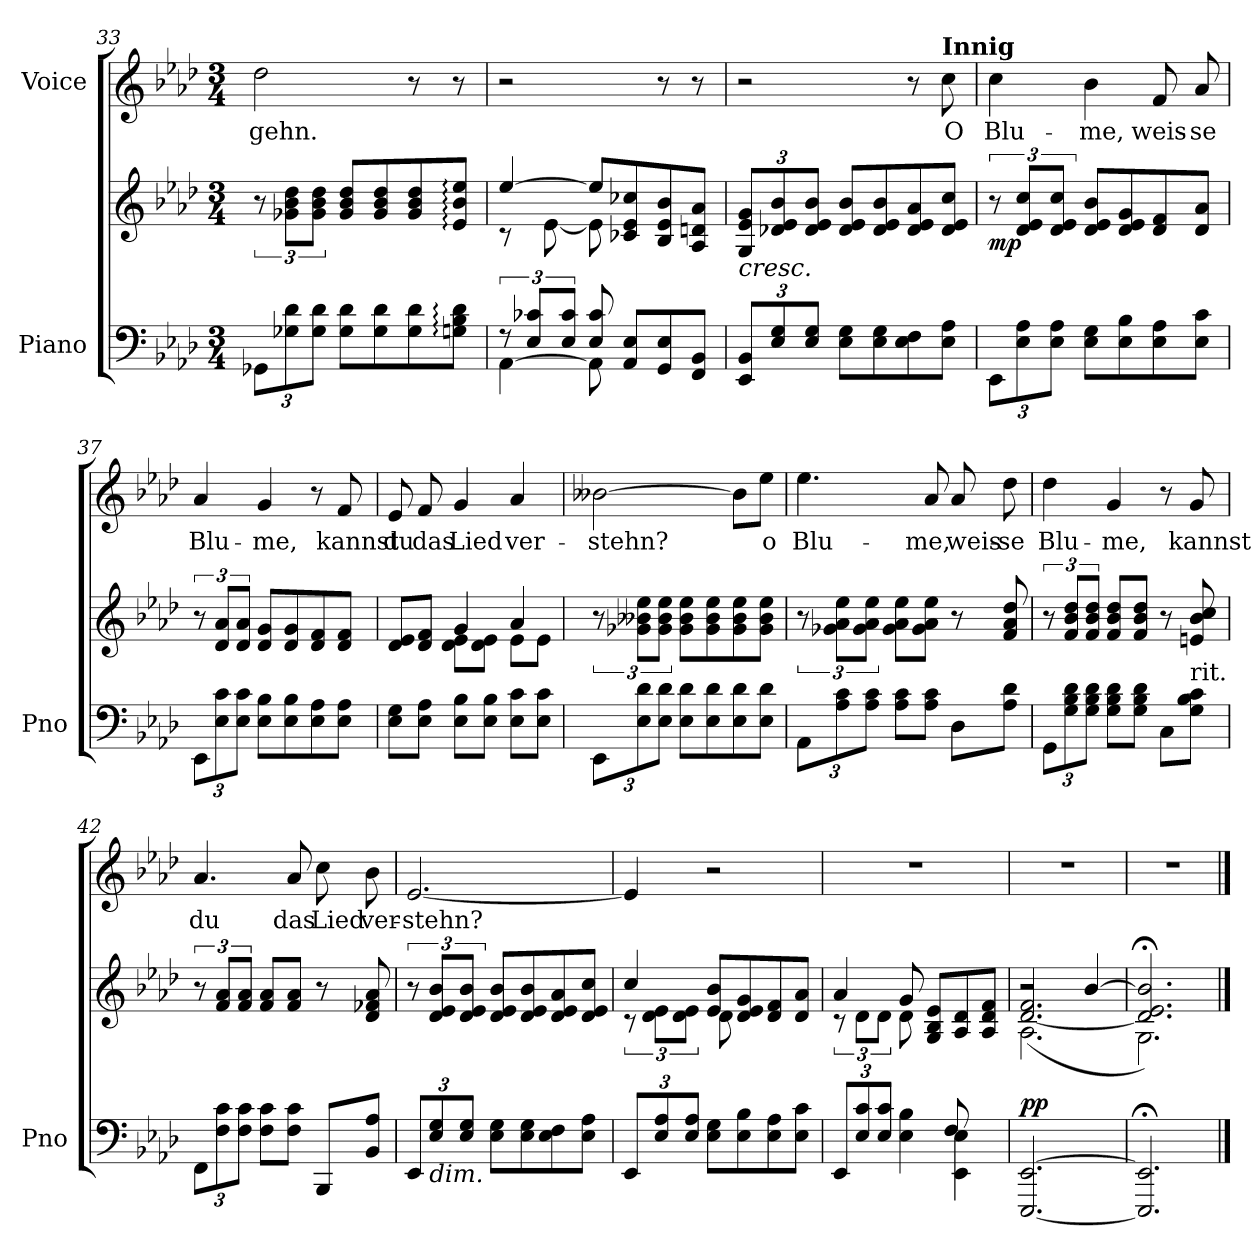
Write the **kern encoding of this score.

**kern	**kern	**dynam	**kern	**text
*part2	*part2	*part2	*part1	*part1
*staff3	*staff2	*staff2/3	*staff1	*staff1
*I"Piano	*	*	*I"Voice	*
*I'Pno	*	*	*	*
*clefF4	*clefG2	*	*clefG2	*
*k[b-e-a-d-]	*k[b-e-a-d-]	*	*k[b-e-a-d-]	*
*M3/4	*M3/4	*	*M3/4	*
*Xbrackettup	*	*	*	*
=33	=33	=33	=33	=33
!	!	!	!	!LO:LY:b
12GG-X\L	12r	.	2dd-\	-gehn.
12G-X\ 12d-\	12g-X\ 12b-\ 12dd-\L	.	.	.
12G-\ 12d-\J	12g-\ 12b-\ 12dd-\J	.	.	.
8G-\ 8d-\L	8g-/ 8b-/ 8dd-/L	.	.	.
8G-\ 8d-\	8g-/ 8b-/ 8dd-/	.	.	.
8G-\ 8d-\	8g-/ 8b-/ 8dd-/	.	8r	.
8Gn\: 8B-\: 8d-\:J	8e-/: 8b-/: 8ee-/:J	.	8r	.
=34	=34	=34	=34	=34
*brackettup	*	*	*	*
*^	*^	*	*	*
*	*^	*	*	*	*	*
12r	4ryy	[4AA-\	[4ee-/	8r	.	2r	.
12E-/ 12c-X/L	.	.	.	.	.	.	.
.	.	.	.	[8e-\	.	.	.
12E-/ 12c-/J	.	.	.	.	.	.	.
8E-/ 8c-/	8AA-\]	2ryy	8ee-/L]	8e-\]	.	.	.
8AA-/ 8E-/L	4.ryy	.	8c-X/ 8e-/ 8cc-i/	4.ryy	.	.	.
8GG/ 8E-/	.	.	8B-/ 8e-/ 8b-/	.	.	8r	.
8FF/ 8BB-/J	.	.	8A-/ 8dn/ 8a-/J	.	.	8r	.
*v	*v	*v	*	*	*	*	*
*	*v	*v	*	*	*
=35	=35	=35	=35	=35
*Xbrackettup	*Xbrackettup	*	*	*
!	!LO:TX:b:i:t=cresc.	!	!	!
12EE-/ 12BB-/L	12G/ 12e-/ 12g/L	.	2r	.
12E-/ 12G/	12d-X/ 12e-/ 12b-/	.	.	.
12E-/ 12G/J	12d-/ 12e-/ 12b-/J	.	.	.
8E-\ 8G\L	8d-/ 8e-/ 8b-/L	.	.	.
8E-\ 8G\	8d-/ 8e-/ 8b-/	.	.	.
8E-\ 8F\	8d-/ 8e-/ 8a-/	.	8r	.
!	!	!	!LO:TX:a:B:t=Innig	!
!	!	!	!	!LO:LY:b
8E-\ 8A-\J	8d-/ 8e-/ 8cc/J	.	8cc\	O
!!LO:PB:g=z
=36	=36	=36	=36	=36
*	*brackettup	*	*	*
!	!	!LO:DY:b	!	!LO:LY:b
12EE-\L	12r	mp	4cc\	Blu-
12E-\ 12A-\	12d-/ 12e-/ 12cc/L	.	.	.
12E-\ 12A-\J	12d-/ 12e-/ 12cc/J	.	.	.
!	!	!	!	!LO:LY:b
8E-\ 8G\L	8d-/ 8e-/ 8b-/L	.	4b-\	-me,
8E-\ 8B-\	8d-/ 8e-/ 8g/	.	.	.
!	!	!	!	!LO:LY:b
8E-\ 8A-\	8d-/ 8f/	.	8f/	weis-
!	!	!	!	!LO:LY:b
8E-\ 8c\J	8d-/ 8a-/J	.	8a-/	-se
=37	=37	=37	=37	=37
!	!	!	!	!LO:LY:b
12EE-\L	12r	.	4a-/	Blu-
12E-\ 12c\	12d-/ 12a-/L	.	.	.
12E-\ 12c\J	12d-/ 12a-/J	.	.	.
!	!	!	!	!LO:LY:b
8E-\ 8B-\L	8d-/ 8g/L	.	4g/	-me,
8E-\ 8B-\	8d-/ 8g/	.	.	.
8E-\ 8A-\	8d-/ 8f/	.	8r	.
!	!	!	!	!LO:LY:b
8E-\ 8A-\J	8d-/ 8f/J	.	8f/	kannst
=38	=38	=38	=38	=38
*	*^	*	*	*
!	!	!	!	!	!LO:LY:b
8E-\ 8G\L	8d-/ 8e-/L	4ryy	.	8e-/	du
!	!	!	!	!	!LO:LY:b
8E-\ 8A-\J	8d-/ 8f/J	.	.	8f/	das
!	!	!	!	!	!LO:LY:b
8E-\ 8B-\L	4g/	8d-\ 8e-\L	.	4g/	Lied
8E-\ 8B-\J	.	8d-\ 8e-\J	.	.	.
!	!	!	!	!	!LO:LY:b
8E-\ 8c\L	4a-/	8e-\L	.	4a-/	ver-
8E-\ 8c\J	.	8e-\J	.	.	.
=39	=39	=39	=39	=39	=39
!	!	!	!	!	!LO:LY:b
*	*v	*v	*	*	*
12EE-/L	12r	.	[2b--X\	-stehn?
12E-\ 12d-\	12g-X\ 12b--X\ 12ee-\L	.	.	.
12E-\ 12d-\J	12g-\ 12b--\ 12ee-\J	.	.	.
8E-\ 8d-\L	8g-\ 8b--\ 8ee-\L	.	.	.
8E-\ 8d-\	8g-\ 8b--\ 8ee-\	.	.	.
8E-\ 8d-\	8g-\ 8b--\ 8ee-\	.	8b--\L]	.
!	!	!	!	!LO:LY:b
8E-\ 8d-\J	8g-\ 8b--\ 8ee-\J	.	8ee-\J	o
=40	=40	=40	=40	=40
!	!	!	!	!LO:LY:b
12AA-\L	12r	.	4.ee-\	Blu-
12A-\ 12c\	12g-X\ 12a-\ 12ee-\L	.	.	.
12A-\ 12c\J	12g-\ 12a-\ 12ee-\J	.	.	.
8A-\ 8c\L	8g-\ 8a-\ 8ee-\L	.	.	.
!	!	!	!	!LO:LY:b
8A-\ 8c\J	8g-\ 8a-\ 8ee-\J	.	8a-/	-me,
!	!	!	!	!LO:LY:b
8D-\L	8r	.	8a-/	weis-
!	!	!	!	!LO:LY:b
8A-\ 8d-\J	8f/ 8a-/ 8dd-/	.	8dd-\	-se
=41	=41	=41	=41	=41
!	!	!	!	!LO:LY:b
12GG\L	12r	.	4dd-\	Blu-
12G\ 12B-\ 12d-\	12f/ 12b-/ 12dd-/L	.	.	.
12G\ 12B-\ 12d-\J	12f/ 12b-/ 12dd-/J	.	.	.
!	!	!	!	!LO:LY:b
8G\ 8B-\ 8d-\L	8f/ 8b-/ 8dd-/L	.	4g/	-me,
8G\ 8B-\ 8d-\J	8f/ 8b-/ 8dd-/J	.	.	.
8C\L	8r	.	8r	.
*	*	*	*MM63	*
!LO:TX:a:t=rit.	!	!	!	!
!	!	!	!	!LO:LY:b
8G\ 8B-\ 8c\J	8en/ 8b-/ 8cc/	.	8g/	kannst
!!LO:LB:g=z
=42	=42	=42	=42	=42
!	!	!	!	!LO:LY:b
*	*	*	*^	*
12FF\L	12r	.	4.a-/	6ryy	du
12F\ 12c\	12f/ 12a-/L	.	.	.	.
*	*	*	*MM61	*	*
12F\ 12c\J	12f/ 12a-/J	.	.	3..ryy	.
8F\ 8c\L	8f/ 8a-/L	.	.	.	.
!	!	!	!	!	!LO:LY:b
8F\ 8c\J	8f/ 8a-/J	.	8a-/	.	das
*	*	*	*MM60	*	*
!	!	!	!	!	!LO:LY:b
8BBB-/L	8r	.	8cc\	.	Lied
!	!	!	!	!	!LO:LY:b
8BB-/ 8A-/J	8d-/ 8f-X/ 8a-/	.	8b-\	.	ver-
*	*	*	*v	*v	*
=43	=43	=43	=43	=43
*	*	*	*MM59	*
*	*	*	*^	*
!	!	!	!	!	!LO:LY:b
*	*	*	*	*^	*
12EE-/L	12r	.	[2.e-/	4ryy	2ryy	-stehn?
!LO:TX:b:i:t=dim.	!	!	!	!	!	!
12E-/ 12G/	12d-/ 12e-/ 12b-/L	.	.	.	.	.
12E-/ 12G/J	12d-/ 12e-/ 12b-/J	.	.	.	.	.
*	*	*	*MM58	*	*	*
8E-\ 8G\L	8d-/ 8e-/ 8b-/L	.	.	2ryy	.	.
8E-\ 8G\	8d-/ 8e-/ 8b-/	.	.	.	.	.
*	*	*	*MM57	*	*	*
8E-\ 8F\	8d-/ 8e-/ 8a-/	.	.	.	4ryy	.
8E-\ 8A-\J	8d-/ 8e-/ 8cc/J	.	.	.	.	.
*	*	*	*v	*v	*v	*
!!LO:LB:g=z
=44	=44	=44	=44	=44
*	*^	*	*	*
12EE-/L	4cc/	12r	.	4e-/]	.
12E-/ 12A-/	.	12d-\ 12e-\L	.	.	.
12E-/ 12A-/J	.	12d-\ 12e-\J	.	.	.
*	*	*	*	*MM56	*
8E-\ 8G\L	8e-/ 8b-/L	8d-\	.	2r	.
8E-\ 8B-\	8d-/ 8e-/ 8g/	8ryy	.	.	.
8E-\ 8A-\	8d-/ 8f/	4ryy	.	.	.
8E-\ 8c\J	8d-/ 8a-/J	.	.	.	.
=45	=45	=45	=45	=45	=45
*	*	*	*	*MM55	*
*^	*	*	*	*	*
12EE-/L	4ryy	4a-/	12r	.	2.r	.
12E-/ 12c/	.	.	12d-\L	.	.	.
12E-/ 12c/J	.	.	12d-\J	.	.	.
4E-\ 4B-\	4ryy	8g/	8d-\	.	.	.
.	.	8G/ 8B-/ 8e-/L	8ryy	.	.	.
4EE-\ 4E-\	8F/	8A-/ 8d-/	4ryy	.	.	.
.	8ryy	8A-/ 8d-/ 8f/J	.	.	.	.
=46	=46	=46	=46	=46	=46	=46
*	*	*	*^	*	*	*
!	!	!	!	!	!LO:DY:a=2	!	!
*v	*v	*	*	*	*	*	*
[2.EEE-/ [2.EE-/	2r	(>[2.d-/ 2.f/	2.A-\	pp	2.r	.
.	[4b-/	.	.	.	.	.
*	*	*v	*v	*	*	*
=47	=47	=47	=47	=47	=47
2.EEE-/]; 2.EE-/];	2.d-/];< 2.e-/;< 2.b-/];<)	2.G\	.	2.r	.
*	*v	*v	*	*	*
==	==	==	==	==
*-	*-	*-	*-	*-
